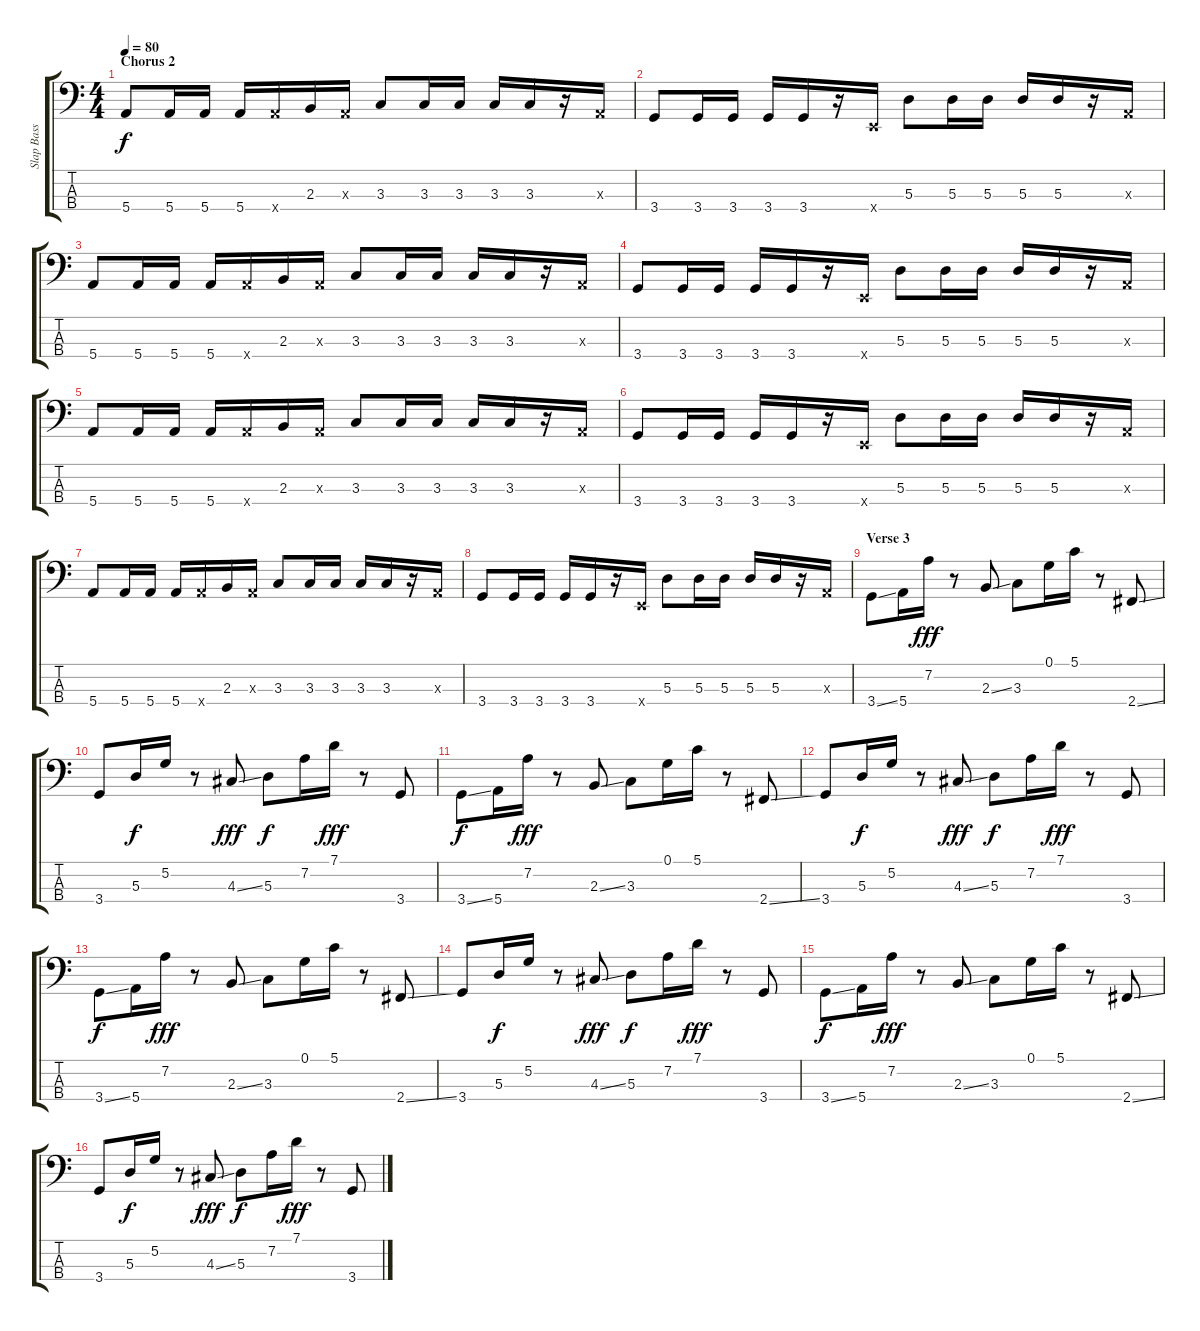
\track ("Slap Bass" "Slap Bass") {instrument slapbass2}
\staff {score tabs}
\tuning (G2 D2 A1 E1) {hide}
\ts (4 4)
\section ("" "Chorus 2")
\tempo 80
\clef f4
\ks c
5.4.8{dy f volume 15 instrument electricbassfinger} 5.4.16 5.4.16 5.4.16 5.4{x}.16 2.3.16 0.3{x}.16 3.3.8 3.3.16 3.3.16 3.3.16 3.3.16 r.16 0.3{x}.16 |
3.4.8 3.4.16 3.4.16 3.4.16 3.4.16 r.16 0.4{x}.16 5.3.8 5.3.16 5.3.16 5.3.16 5.3.16 r.16 0.3{x}.16 |
5.4.8 5.4.16 5.4.16 5.4.16 5.4{x}.16 2.3.16 0.3{x}.16 3.3.8 3.3.16 3.3.16 3.3.16 3.3.16 r.16 0.3{x}.16 |
3.4.8 3.4.16 3.4.16 3.4.16 3.4.16 r.16 0.4{x}.16 5.3.8 5.3.16 5.3.16 5.3.16 5.3.16 r.16 0.3{x}.16 |
5.4.8 5.4.16 5.4.16 5.4.16 5.4{x}.16 2.3.16 0.3{x}.16 3.3.8 3.3.16 3.3.16 3.3.16 3.3.16 r.16 0.3{x}.16 |
3.4.8 3.4.16 3.4.16 3.4.16 3.4.16 r.16 0.4{x}.16 5.3.8 5.3.16 5.3.16 5.3.16 5.3.16 r.16 0.3{x}.16 |
5.4.8 5.4.16 5.4.16 5.4.16 5.4{x}.16 2.3.16 0.3{x}.16 3.3.8 3.3.16 3.3.16 3.3.16 3.3.16 r.16 0.3{x}.16 |
3.4.8 3.4.16 3.4.16 3.4.16 3.4.16 r.16 0.4{x}.16 5.3.8 5.3.16 5.3.16 5.3.16 5.3.16 r.16 0.3{x}.16 |
\section ("" "Verse 3")
3.4{ss}.8{volume 15 instrument slapbass2} 5.4.16 7.2.16{dy fff instrument slapbass1} r.8{instrument slapbass2} 2.3{ss}.8 3.3.8 0.1.16 5.1.16{instrument slapbass1} r.8{instrument slapbass2} 2.4{ss}.8 |
3.4.8 5.3.16{dy f} 5.2.16{instrument slapbass1} r.8{instrument slapbass2} 4.3{ss}.8{dy fff} 5.3.8{dy f} 7.2.16 7.1.16{dy fff instrument slapbass1} r.8{instrument slapbass2} 3.4.8 |
3.4{ss}.8{dy f volume 15 instrument slapbass2} 5.4.16 7.2.16{dy fff instrument slapbass1} r.8{instrument slapbass2} 2.3{ss}.8 3.3.8 0.1.16 5.1.16{instrument slapbass1} r.8{instrument slapbass2} 2.4{ss}.8 |
3.4.8 5.3.16{dy f} 5.2.16{instrument slapbass1} r.8{instrument slapbass2} 4.3{ss}.8{dy fff} 5.3.8{dy f} 7.2.16 7.1.16{dy fff instrument slapbass1} r.8{instrument slapbass2} 3.4.8 |
3.4{ss}.8{dy f volume 15 instrument slapbass2} 5.4.16 7.2.16{dy fff instrument slapbass1} r.8{instrument slapbass2} 2.3{ss}.8 3.3.8 0.1.16 5.1.16{instrument slapbass1} r.8{instrument slapbass2} 2.4{ss}.8 |
3.4.8 5.3.16{dy f} 5.2.16{instrument slapbass1} r.8{instrument slapbass2} 4.3{ss}.8{dy fff} 5.3.8{dy f} 7.2.16 7.1.16{dy fff instrument slapbass1} r.8{instrument slapbass2} 3.4.8 |
3.4{ss}.8{dy f volume 15 instrument slapbass2} 5.4.16 7.2.16{dy fff instrument slapbass1} r.8{instrument slapbass2} 2.3{ss}.8 3.3.8 0.1.16 5.1.16{instrument slapbass1} r.8{instrument slapbass2} 2.4{ss}.8 |
3.4.8 5.3.16{dy f} 5.2.16{instrument slapbass1} r.8{instrument slapbass2} 4.3{ss}.8{dy fff} 5.3.8{dy f} 7.2.16 7.1.16{dy fff instrument slapbass1} r.8{instrument slapbass2} 3.4.8
